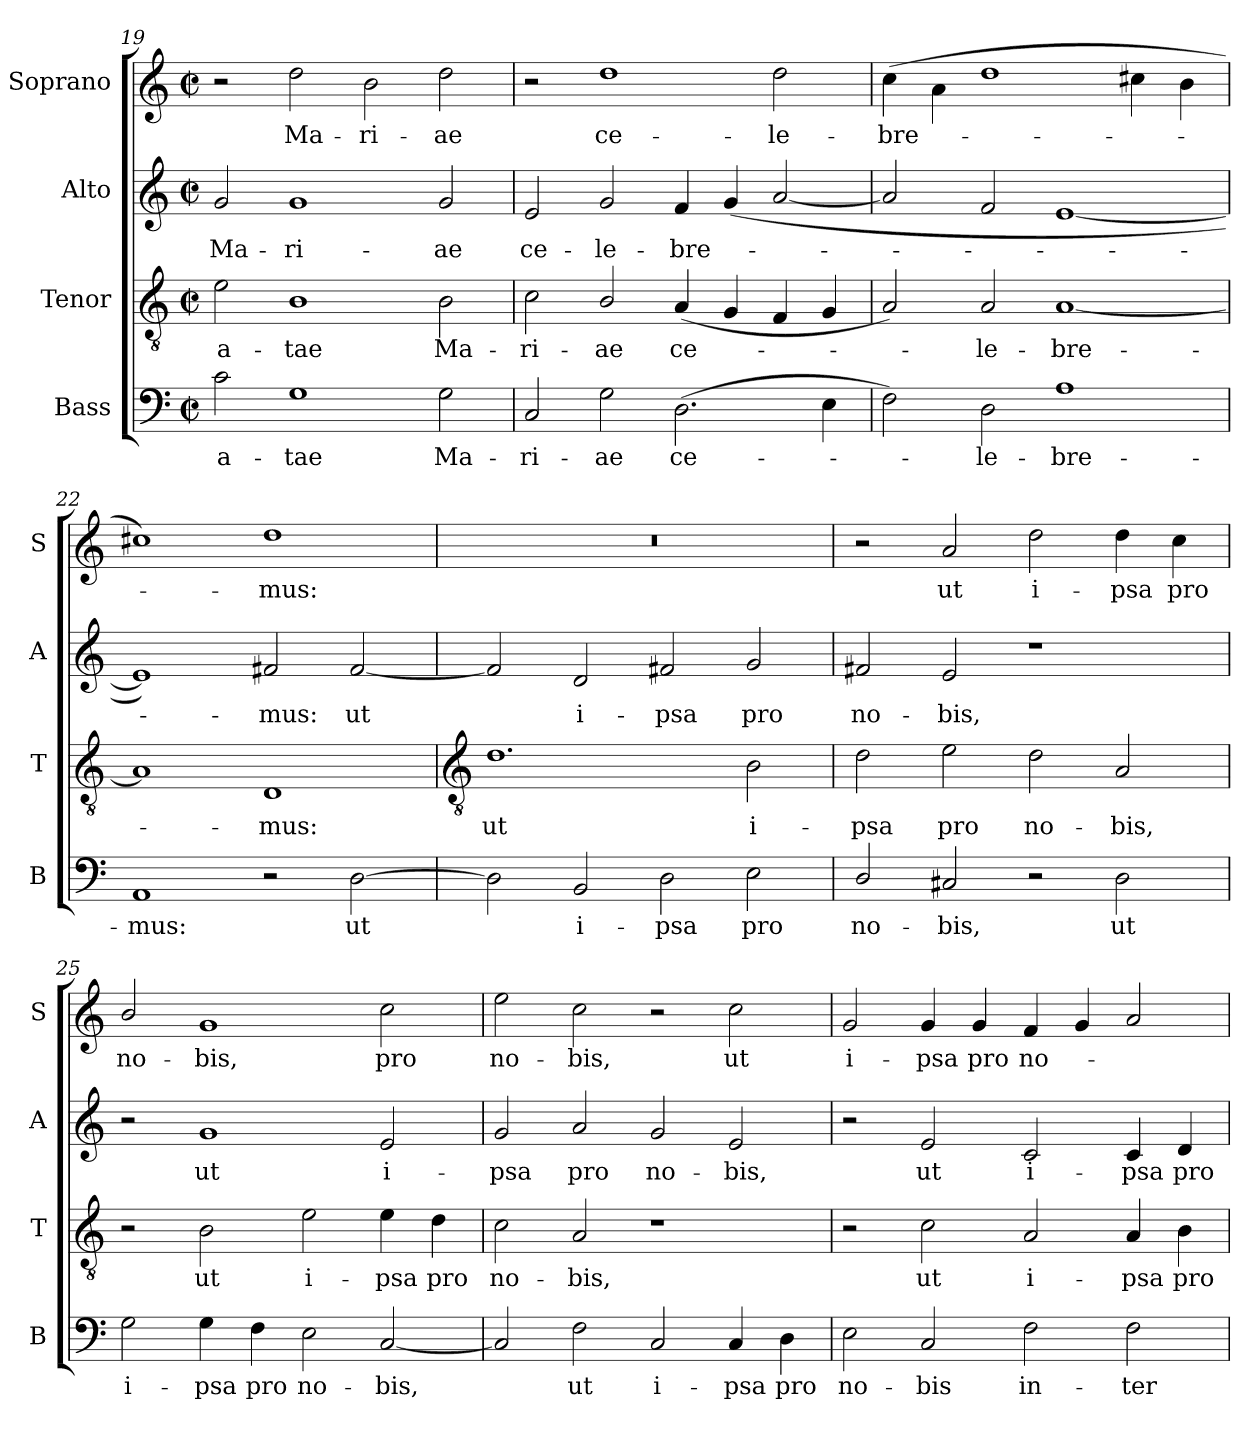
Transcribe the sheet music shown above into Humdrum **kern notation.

**kern	**text	**kern	**text	**kern	**text	**kern	**text
*part4	*part4	*part3	*part3	*part2	*part2	*part1	*part1
*staff4	*staff4	*staff3	*staff3	*staff2	*staff2	*staff1	*staff1
*I"Bass	*	*I"Tenor	*	*I"Alto	*	*I"Soprano	*
*I'B	*	*I'T	*	*I'A	*	*I'S	*
*clefF4	*	*clefGv2	*	*clefG2	*	*clefG2	*
*k[]	*	*k[]	*	*k[]	*	*k[]	*
*C:	*	*C:	*	*C:	*	*C:	*
*M4/2	*	*M4/2	*	*M4/2	*	*M4/2	*
*met(c|)	*	*met(c|)	*	*met(c|)	*	*met(c|)	*
=19	=19	=19	=19	=19	=19	=19	=19
!	!LO:LY:b	!	!LO:LY:b	!	!LO:LY:b	!	!
2c	-a-	2e	-a-	2g	Ma-	2r	.
!	!LO:LY:b	!	!LO:LY:b	!	!LO:LY:b	!	!LO:LY:b
1G	-tae	1B	-tae	1g	-ri-	2dd	Ma-
!	!	!	!	!	!	!	!LO:LY:b
.	.	.	.	.	.	2b	-ri-
!	!LO:LY:b	!	!LO:LY:b	!	!LO:LY:b	!	!LO:LY:b
2G	Ma-	2B	Ma-	2g	-ae	2dd	-ae
=20	=20	=20	=20	=20	=20	=20	=20
!	!LO:LY:b	!	!LO:LY:b	!	!LO:LY:b	!	!
2C	-ri-	2c	-ri-	2e	ce-	2r	.
!	!LO:LY:b	!	!LO:LY:b	!	!LO:LY:b	!	!LO:LY:b
2G	-ae	2B/	-ae	2g	-le-	1dd	ce-
!	!LO:LY:b	!	!LO:LY:b	!	!LO:LY:b	!	!
(>2.D	ce-	(<4A	ce-	4f	-bre-	.	.
.	.	4G	.	(<4g	.	.	.
!	!	!	!	!	!	!	!LO:LY:b
.	.	4F	.	[2a	.	2dd	-le-
4E	.	4G	.	.	.	.	.
=21	=21	=21	=21	=21	=21	=21	=21
!	!	!	!	!	!	!	!LO:LY:b
2F)	.	2A)	.	2a]	.	(>4cc	-bre-
.	.	.	.	.	.	4a\	.
!	!LO:LY:b	!	!LO:LY:b	!	!	!	!
2D	le-	2A	le-	2f	.	1dd	.
!	!LO:LY:b	!	!LO:LY:b	!	!	!	!
1A	-bre-	[1A	-bre-	[1e	.	.	.
.	.	.	.	.	.	4cc#X	.
.	.	.	.	.	.	4b	.
=22	=22	=22	=22	=22	=22	=22	=22
!	!LO:LY:b	!	!	!	!	!	!
1AA	-mus:	1A]	.	1e])	.	1cc#X)	.
!	!	!	!LO:LY:b	!	!LO:LY:b	!	!LO:LY:b
2r	.	1D	mus:	2f#X	mus:	1dd	mus:
!	!LO:LY:b	!	!	!	!LO:LY:b	!	!
[2D	ut	.	.	[2f#	ut	.	.
!!LO:LB:g=z
=23	=23	=23	=23	=23	=23	=23	=23
*	*	*clefGv2	*	*	*	*	*
!	!	!	!LO:LY:b	!	!	!	!
2D]	.	1.d	ut	2f#]	.	0r	.
!	!LO:LY:b	!	!	!	!LO:LY:b	!	!
2BB	i-	.	.	2d	i-	.	.
!	!LO:LY:b	!	!	!	!LO:LY:b	!	!
2D	-psa	.	.	2f#	-psa	.	.
!	!LO:LY:b	!	!LO:LY:b	!	!LO:LY:b	!	!
2E	pro	2B	i-	2g	pro	.	.
=24	=24	=24	=24	=24	=24	=24	=24
!	!LO:LY:b	!	!LO:LY:b	!	!LO:LY:b	!	!
2D/	no-	2d	-psa	2f#X	no-	2r	.
!	!LO:LY:b	!	!LO:LY:b	!	!LO:LY:b	!	!LO:LY:b
2C#X	-bis,	2e	pro	2e	-bis,	2a	ut
!	!	!	!LO:LY:b	!	!	!	!LO:LY:b
2r	.	2d	no-	1r	.	2dd	i-
!	!LO:LY:b	!	!LO:LY:b	!	!	!	!LO:LY:b
2D	ut	2A	-bis,	.	.	4dd	-psa
!	!	!	!	!	!	!	!LO:LY:b
.	.	.	.	.	.	4cc	pro
=25	=25	=25	=25	=25	=25	=25	=25
!	!LO:LY:b	!	!	!	!	!	!LO:LY:b
2G	i-	2r	.	2r	.	2b/	no-
!	!LO:LY:b	!	!LO:LY:b	!	!LO:LY:b	!	!LO:LY:b
4G	-psa	2B	ut	1g	ut	1g	-bis,
!	!LO:LY:b	!	!	!	!	!	!
4F	pro	.	.	.	.	.	.
!	!LO:LY:b	!	!LO:LY:b	!	!	!	!
2E	no-	2e	i-	.	.	.	.
!	!LO:LY:b	!	!LO:LY:b	!	!LO:LY:b	!	!LO:LY:b
[2C	-bis,	4e	-psa	2e	i-	2cc	pro
!	!	!	!LO:LY:b	!	!	!	!
.	.	4d	pro	.	.	.	.
=26	=26	=26	=26	=26	=26	=26	=26
!	!	!	!LO:LY:b	!	!LO:LY:b	!	!LO:LY:b
2C]	.	2c	no-	2g	-psa	2ee	no-
!	!LO:LY:b	!	!LO:LY:b	!	!LO:LY:b	!	!LO:LY:b
2F	ut	2A	-bis,	2a	pro	2cc	-bis,
!	!LO:LY:b	!	!	!	!LO:LY:b	!	!
2C	i-	1r	.	2g	no-	2r	.
!	!LO:LY:b	!	!	!	!LO:LY:b	!	!LO:LY:b
4C	-psa	.	.	2e	-bis,	2cc	ut
!	!LO:LY:b	!	!	!	!	!	!
4D	pro	.	.	.	.	.	.
=27	=27	=27	=27	=27	=27	=27	=27
!	!LO:LY:b	!	!	!	!	!	!LO:LY:b
2E	no-	2r	.	2r	.	2g	i-
!	!LO:LY:b	!	!LO:LY:b	!	!LO:LY:b	!	!LO:LY:b
2C	-bis	2c	ut	2e	ut	4g	-psa
!	!	!	!	!	!	!	!LO:LY:b
.	.	.	.	.	.	4g	pro
!	!LO:LY:b	!	!LO:LY:b	!	!LO:LY:b	!	!LO:LY:b
2F	in-	2A	i-	2c	i-	4f	no-
.	.	.	.	.	.	4g	.
!	!LO:LY:b	!	!LO:LY:b	!	!LO:LY:b	!	!
2F	-ter-	4A	-psa	4c	-psa	2a	.
!	!	!	!LO:LY:b	!	!LO:LY:b	!	!
.	.	4B	pro	4d	pro	.	.
=	=	=	=	=	=	=	=
*-	*-	*-	*-	*-	*-	*-	*-
